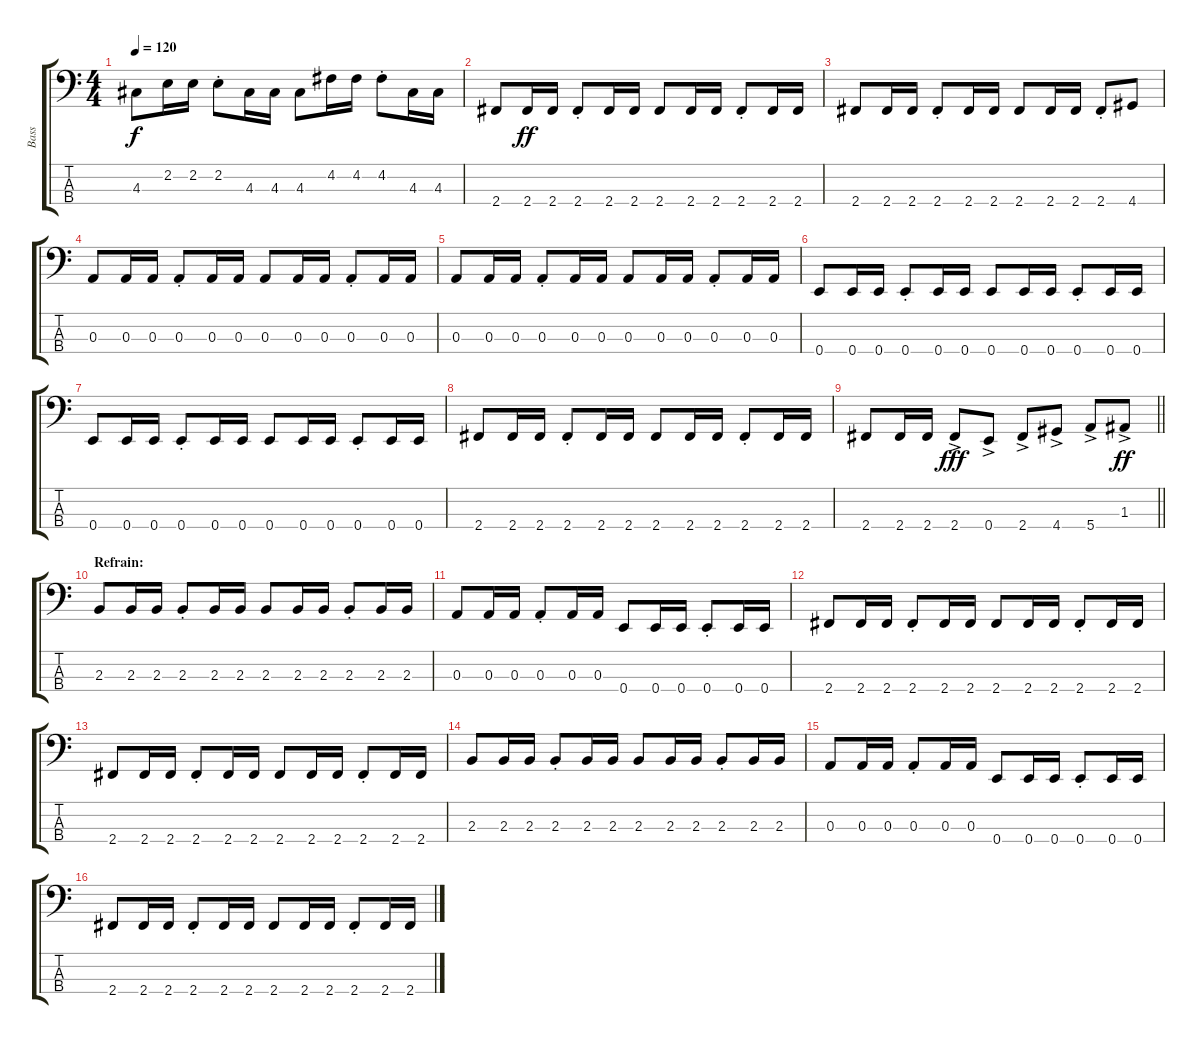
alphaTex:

\track ("Bass" "Bass") {instrument electricbassfinger}
\staff {score tabs}
\tuning (G2 D2 A1 E1) {hide}
\ts (4 4)
\tempo 120
\clef f4
\ks c
4.3.8{dy f} 2.2.16 2.2.16 2.2{st}.8 4.3.16 4.3.16 4.3.8 4.2.16 4.2.16 4.2{st}.8 4.3.16 4.3.16 |
2.4.8 2.4.16{dy ff} 2.4.16 2.4{st}.8 2.4.16 2.4.16 2.4.8 2.4.16 2.4.16 2.4{st}.8 2.4.16 2.4.16 |
2.4.8 2.4.16 2.4.16 2.4{st}.8 2.4.16 2.4.16 2.4.8 2.4.16 2.4.16 2.4{st}.8 4.4.8 |
0.3.8 0.3.16 0.3.16 0.3{st}.8 0.3.16 0.3.16 0.3.8 0.3.16 0.3.16 0.3{st}.8 0.3.16 0.3.16 |
0.3.8 0.3.16 0.3.16 0.3{st}.8 0.3.16 0.3.16 0.3.8 0.3.16 0.3.16 0.3{st}.8 0.3.16 0.3.16 |
0.4.8 0.4.16 0.4.16 0.4{st}.8 0.4.16 0.4.16 0.4.8 0.4.16 0.4.16 0.4{st}.8 0.4.16 0.4.16 |
0.4.8 0.4.16 0.4.16 0.4{st}.8 0.4.16 0.4.16 0.4.8 0.4.16 0.4.16 0.4{st}.8 0.4.16 0.4.16 |
2.4.8 2.4.16 2.4.16 2.4{st}.8 2.4.16 2.4.16 2.4.8 2.4.16 2.4.16 2.4{st}.8 2.4.16 2.4.16 |
\barLineRight lightlight
2.4.8 2.4.16 2.4.16 2.4{ac}.8{dy fff} 0.4{ac}.8 2.4{ac}.8 4.4{ac}.8 5.4{ac}.8 1.3{ac}.8{dy ff} |
\section ("" "Refrain:")
2.3.8 2.3.16 2.3.16 2.3{st}.8 2.3.16 2.3.16 2.3.8 2.3.16 2.3.16 2.3{st}.8 2.3.16 2.3.16 |
0.3.8 0.3.16 0.3.16 0.3{st}.8 0.3.16 0.3.16 0.4.8 0.4.16 0.4.16 0.4{st}.8 0.4.16 0.4.16 |
2.4.8 2.4.16 2.4.16 2.4{st}.8 2.4.16 2.4.16 2.4.8 2.4.16 2.4.16 2.4{st}.8 2.4.16 2.4.16 |
2.4.8 2.4.16 2.4.16 2.4{st}.8 2.4.16 2.4.16 2.4.8 2.4.16 2.4.16 2.4{st}.8 2.4.16 2.4.16 |
2.3.8 2.3.16 2.3.16 2.3{st}.8 2.3.16 2.3.16 2.3.8 2.3.16 2.3.16 2.3{st}.8 2.3.16 2.3.16 |
0.3.8 0.3.16 0.3.16 0.3{st}.8 0.3.16 0.3.16 0.4.8 0.4.16 0.4.16 0.4{st}.8 0.4.16 0.4.16 |
2.4.8 2.4.16 2.4.16 2.4{st}.8 2.4.16 2.4.16 2.4.8 2.4.16 2.4.16 2.4{st}.8 2.4.16 2.4.16
